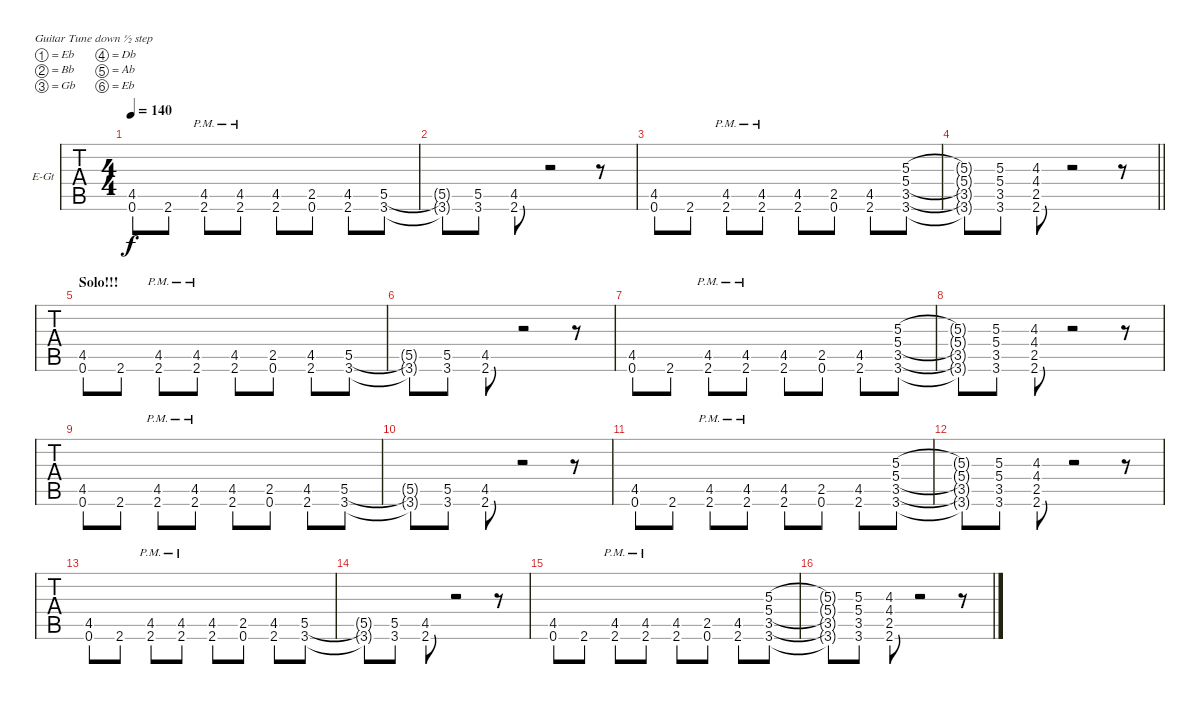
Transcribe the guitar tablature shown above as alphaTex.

\bracketExtendMode groupsimilarinstruments
\firstSystemTrackNameOrientation horizontal
\otherSystemsTrackNameOrientation horizontal
\track ("Guitare rythm" "E-Gt") {instrument overdrivenguitar}
\staff {tabs}
\tuning (Eb4 Bb3 Gb3 Db3 Ab2 Eb2)
\ts (4 4)
\tempo 140
\clef g2
\ks c
(4.5 0.6).8{dy f} 2.6.8 (4.5{pm} 2.6{pm}).8 (4.5{pm} 2.6{pm}).8 (4.5 2.6).8 (2.5 0.6).8 (4.5 2.6).8 (5.5 3.6).8 |
(5.5{t} 3.6{t}).8 (5.5 3.6).8 (4.5 2.6).8 r.2 r.8 |
(4.5 0.6).8 2.6.8 (4.5{pm} 2.6{pm}).8 (4.5{pm} 2.6{pm}).8 (4.5 2.6).8 (2.5 0.6).8 (4.5 2.6).8 (5.3 5.4 3.5 3.6).8 |
\barLineRight lightlight
(5.3{t} 5.4{t} 3.5{t} 3.6{t}).8 (5.3 5.4 3.5 3.6).8 (4.3 4.4 2.5 2.6).8 r.2 r.8 |
\section ("" "Solo!!!")
(4.5 0.6).8 2.6.8 (4.5{pm} 2.6{pm}).8 (4.5{pm} 2.6{pm}).8 (4.5 2.6).8 (2.5 0.6).8 (4.5 2.6).8 (5.5 3.6).8 |
(5.5{t} 3.6{t}).8 (5.5 3.6).8 (4.5 2.6).8 r.2 r.8 |
(4.5 0.6).8 2.6.8 (4.5{pm} 2.6{pm}).8 (4.5{pm} 2.6{pm}).8 (4.5 2.6).8 (2.5 0.6).8 (4.5 2.6).8 (5.3 5.4 3.5 3.6).8 |
(5.3{t} 5.4{t} 3.5{t} 3.6{t}).8 (5.3 5.4 3.5 3.6).8 (4.3 4.4 2.5 2.6).8 r.2 r.8 |
(4.5 0.6).8 2.6.8 (4.5{pm} 2.6{pm}).8 (4.5{pm} 2.6{pm}).8 (4.5 2.6).8 (2.5 0.6).8 (4.5 2.6).8 (5.5 3.6).8 |
(5.5{t} 3.6{t}).8 (5.5 3.6).8 (4.5 2.6).8 r.2 r.8 |
(4.5 0.6).8 2.6.8 (4.5{pm} 2.6{pm}).8 (4.5{pm} 2.6{pm}).8 (4.5 2.6).8 (2.5 0.6).8 (4.5 2.6).8 (5.3 5.4 3.5 3.6).8 |
(5.3{t} 5.4{t} 3.5{t} 3.6{t}).8 (5.3 5.4 3.5 3.6).8 (4.3 4.4 2.5 2.6).8 r.2 r.8 |
(4.5 0.6).8 2.6.8 (4.5{pm} 2.6{pm}).8 (4.5{pm} 2.6{pm}).8 (4.5 2.6).8 (2.5 0.6).8 (4.5 2.6).8 (5.5 3.6).8 |
(5.5{t} 3.6{t}).8 (5.5 3.6).8 (4.5 2.6).8 r.2 r.8 |
(4.5 0.6).8 2.6.8 (4.5{pm} 2.6{pm}).8 (4.5{pm} 2.6{pm}).8 (4.5 2.6).8 (2.5 0.6).8 (4.5 2.6).8 (5.3 5.4 3.5 3.6).8 |
(5.3{t} 5.4{t} 3.5{t} 3.6{t}).8 (5.3 5.4 3.5 3.6).8 (4.3 4.4 2.5 2.6).8 r.2 r.8
